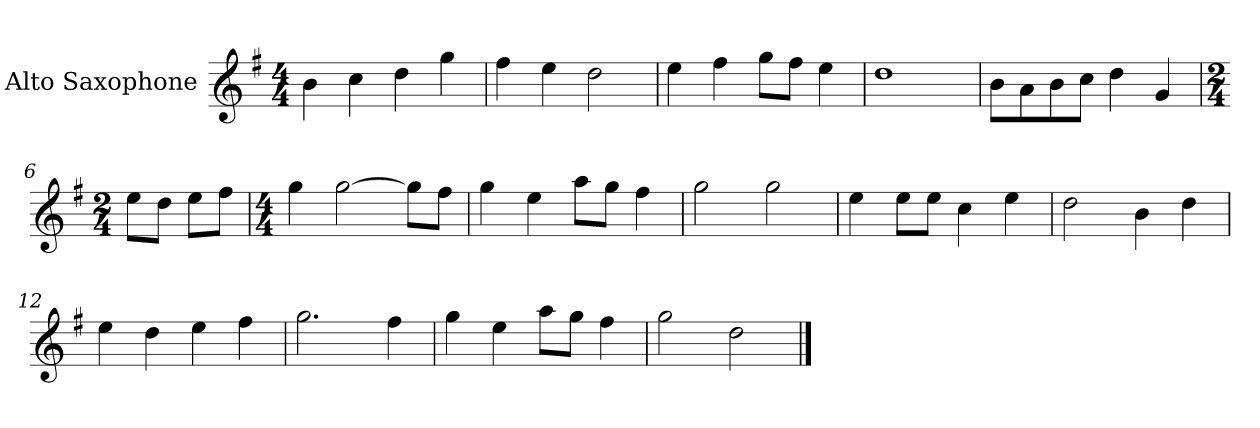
**kern
*part1
*staff1
*I"Alto Saxophone
*I'A. Sax.
*clefG2
*ITrd5c9
*k[b-e-]
*M4/4
=1
4d\
4e-\
4f\
4b-\
=2
4a\
4g\
2f\
=3
4g\
4a\
8b-\L
8a\J
4g\
=4
1f
=5
8d\L
8c\
8d\
8e-\J
4f\
4B-/
=6
*M2/4
8g\L
8f\J
8g\L
8a\J
=7
*M4/4
4b-\
[2b-\
8b-\L]
8a\J
=8
4b-\
4g\
8cc\L
8b-\J
4a\
=9
2b-\
2b-\
!!LO:LB:g=z
=10
4g\
8g\L
8g\J
4e-\
4g\
=11
2f\
4d\
4f\
=12
4g\
4f\
4g\
4a\
=13
2.b-\
4a\
=14
4b-\
4g\
8cc\L
8b-\J
4a\
=15
2b-\
2f\
==
*-
